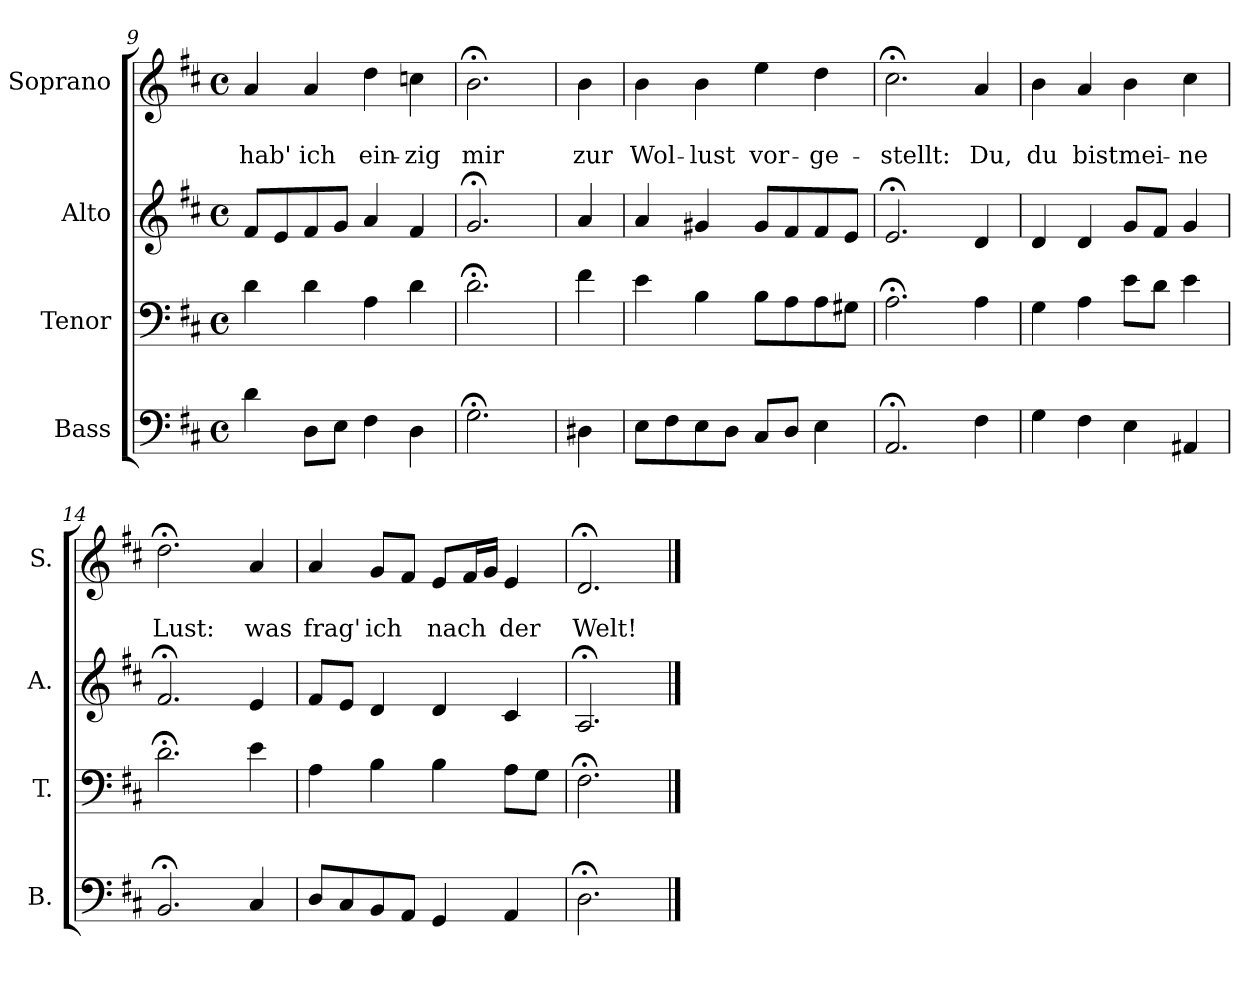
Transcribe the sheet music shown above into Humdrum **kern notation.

**kern	**kern	**kern	**kern	**text	**text
*part4	*part3	*part2	*part1	*part1	*part1
*staff4	*staff3	*staff2	*staff1	*staff1	*staff1
*I"Bass	*I"Tenor	*I"Alto	*I"Soprano	*	*
*I'B.	*I'T.	*I'A.	*I'S.	*	*
*clefF4	*clefF4	*clefG2	*clefG2	*	*
*k[f#c#]	*k[f#c#]	*k[f#c#]	*k[f#c#]	*	*
*D:	*D:	*D:	*D:	*	*
*M4/4	*M4/4	*M4/4	*M4/4	*	*
*met(c)	*met(c)	*met(c)	*met(c)	*	*
=9	=9	=9	=9	=9	=9
4d\	4d\	8f#/L	4a/	.	hab'
.	.	8e/	.	.	.
8D\L	4d\	8f#/	4a/	.	ich
8E\J	.	8g/J	.	.	.
4F#\	4A\	4a/	4dd\	.	ein-
4D\	4d\	4f#/	4ccn\	.	-zig
=10	=10	=10	=10	=10	=10
2.G;<\	2.d;<\	2.g;</	2.b;<\	.	mir
!!LO:PB:g=z
=10a	=10a	=10a	=10a	=10a	=10a
4D#X\	4f#\	4a/	4b\	.	zur
=11	=11	=11	=11	=11	=11
8E\L	4e\	4a/	4b\	.	Wol-
8F#\	.	.	.	.	.
8E\	4B\	4g#X/	4b\	.	-lust
8D\J	.	.	.	.	.
8C#/L	8B\L	8g#/L	4ee\	.	vor-
8D/J	8A\	8f#/	.	.	.
4E\	8A\	8f#/	4dd\	.	-ge-
.	8G#X\J	8e/J	.	.	.
=12	=12	=12	=12	=12	=12
2.AA;</	2.A;<\	2.e;</	2.cc#;<\	.	-stellt:
4F#\	4A\	4d/	4a/	.	Du,
=13	=13	=13	=13	=13	=13
4G\	4G\	4d/	4b\	.	du
4F#\	4A\	4d/	4a/	.	bist
4E\	8e\L	8g/L	4b\	.	mei-
.	8d\J	8f#/J	.	.	.
4AA#X/	4e\	4g/	4cc#\	.	-ne
=14	=14	=14	=14	=14	=14
2.BB;</	2.d;<\	2.f#;</	2.dd;<\	.	Lust:
4C#/	4e\	4e/	4a/	.	was
=15	=15	=15	=15	=15	=15
8D/L	4A\	8f#/L	4a/	.	frag'
8C#/	.	8e/J	.	.	.
8BB/	4B\	4d/	8g/L	.	ich
8AA/J	.	.	8f#/J	.	.
4GG/	4B\	4d/	8e/L	.	nach
.	.	.	16f#/L	.	.
.	.	.	16g/JJ	.	.
4AA/	8A\L	4c#/	4e/	.	der
.	8G\J	.	.	.	.
=16	=16	=16	=16	=16	=16
2.D;<\	2.F#;<\	2.A;</	2.d;</	.	Welt!
==	==	==	==	==	==
*-	*-	*-	*-	*-	*-
